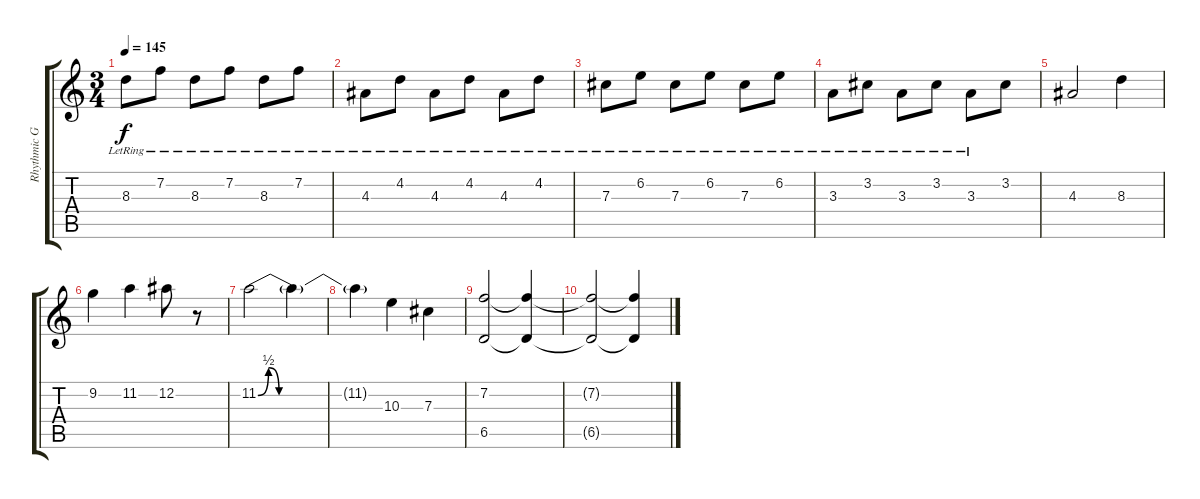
\track ("Rhythmic Guitar" "Rhythmic G") {instrument electricguitarclean}
\staff {score tabs}
\tuning (Eb4 Bb3 Gb3 Db3 Ab2 Db2) {hide}
\ts (3 4)
\tempo 145
\clef g2
\ks c
8.3{lr}.8{dy f} 7.2{lr}.8 8.3{lr}.8 7.2{lr}.8 8.3{lr}.8 7.2{lr}.8 |
4.3{lr}.8 4.2{lr}.8 4.3{lr}.8 4.2{lr}.8 4.3{lr}.8 4.2{lr}.8 |
7.3{lr}.8 6.2{lr}.8 7.3{lr}.8 6.2{lr}.8 7.3{lr}.8 6.2{lr}.8 |
3.3{lr}.8 3.2{lr}.8 3.3{lr}.8 3.2{lr}.8 3.3{lr}.8 3.2.8 |
4.3.2 8.3.4 |
9.2.4 11.2.4 12.2.8 r.8 |
11.2{be (custom 0 0 5 2 10 0 60 0)}.2 11.2{t}.4 |
11.2{t}.4 10.3.4 7.3.4 |
(7.2 6.5).2 (7.2{t} 6.5{t}).4 |
(7.2{t} 6.5{t}).2 (7.2{t} 6.5{t}).4
